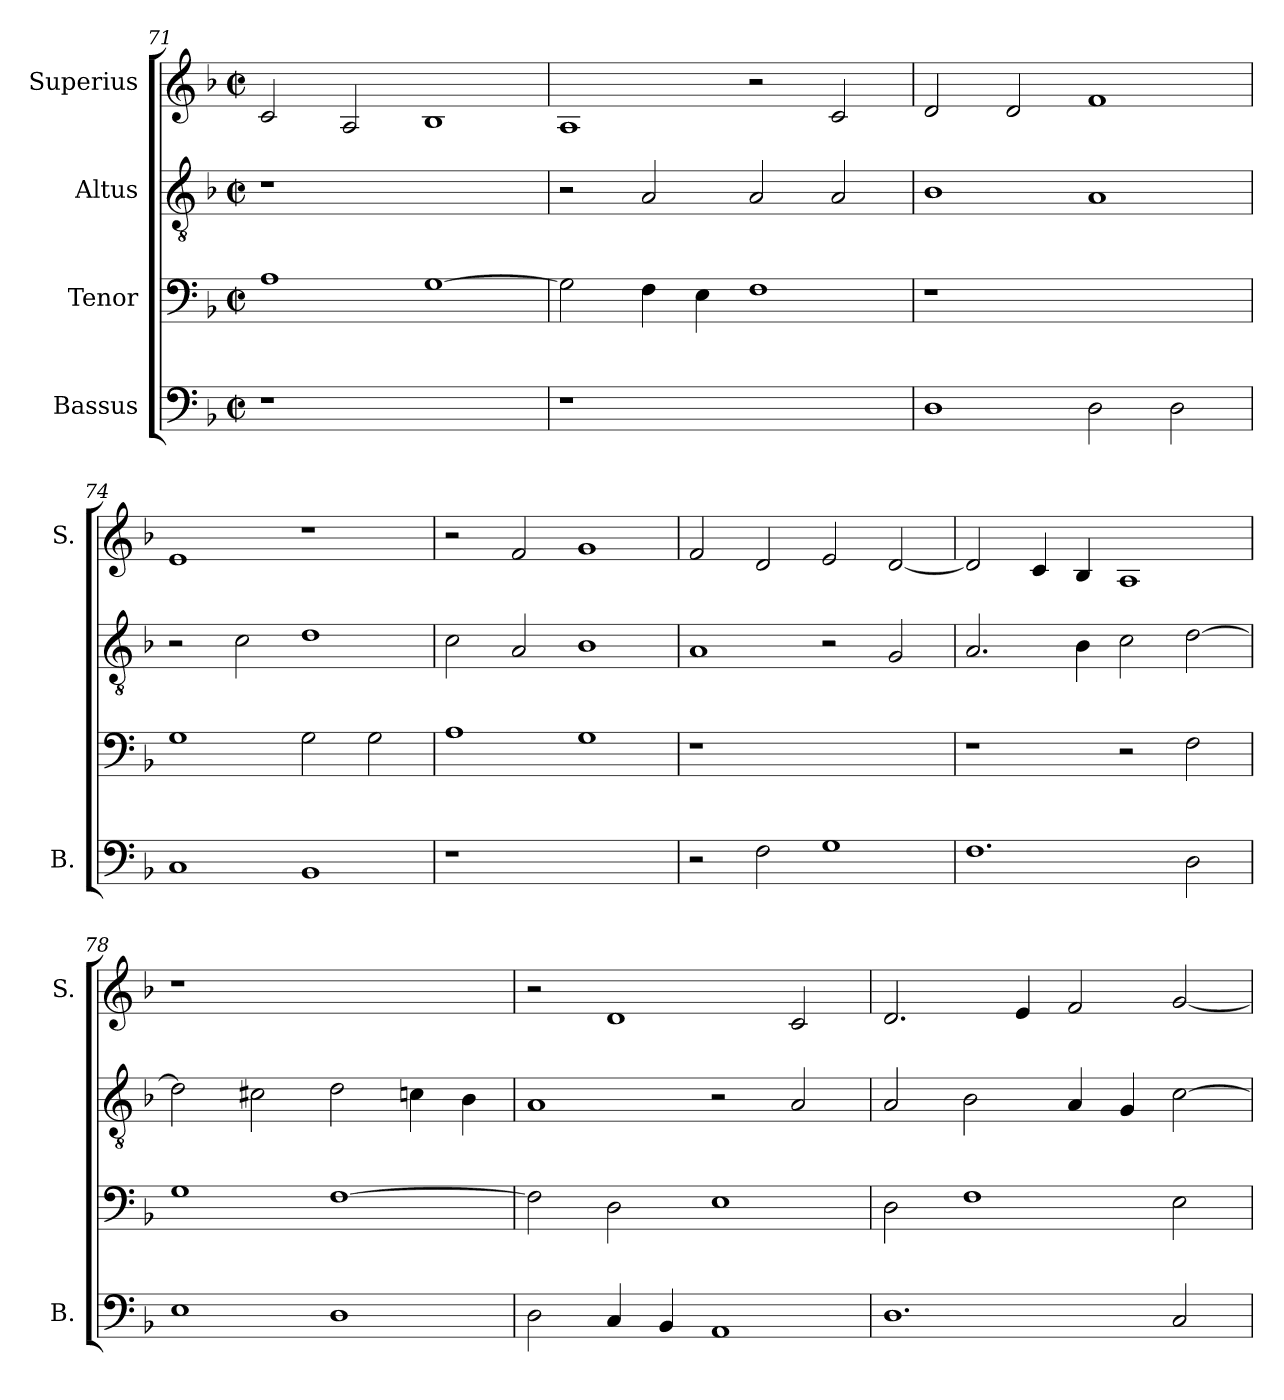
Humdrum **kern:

**kern	**kern	**kern	**kern
*part4	*part3	*part2	*part1
*staff4	*staff3	*staff2	*staff1
*I"Bassus	*I"Tenor	*I"Altus	*I"Superius
*I'B.	*	*	*I'S.
*clefF4	*clefF4	*clefGv2	*clefG2
*	*	*ITrd7c12	*
*k[b-]	*k[b-]	*k[b-]	*k[b-]
*F:	*F:	*F:	*F:
*M2/2	*M2/2	*M2/2	*M2/2
*met(c|)	*met(c|)	*met(c|)	*met(c|)
=71	=71	=71	=71
!LO:N:vis=1	!	!LO:N:vis=1	!
1r	1Ai	1r	2ci/
.	.	.	2Ai/
1ryy	[>1Gi	1ryy	1B-i
=72	=72	=72	=72
!LO:N:vis=1	!	!	!
1r	2Gi\]	2r	1Ai
.	4Fi\	2AAi/	.
.	4Ei\	.	.
1ryy	1Fi	2AAi/	2r
.	.	2AAi/	2ci/
=73	=73	=73	=73
!	!LO:N:vis=1	!	!
1Di	1r	1BB-i	2di/
.	.	.	2di/
2Di\	1ryy	1AAi	1fi
2Di\	.	.	.
!!LO:PB:g=z
=74	=74	=74	=74
1Ci	1Gi	2r	1ei
.	.	2Ci\	.
1BB-i	2Gi\	1Di	1r
.	2Gi\	.	.
=75	=75	=75	=75
!LO:N:vis=1	!	!	!
1r	1Ai	2Ci\	2r
.	.	2AAi/	2fi/
1ryy	1Gi	1BB-i	1gi
=76	=76	=76	=76
!	!LO:N:vis=1	!	!
2r	1r	1AAi	2fi/
2Fi\	.	.	2di/
1Gi	1ryy	2r	2ei/
.	.	2GGi/	[<2di/
=77	=77	=77	=77
1.Fi	1r	2.AAi/	2di/]
.	.	.	4ci/
.	.	4BB-i\	4B-i/
.	2r	2Ci\	1Ai
2Di\	2Fi\	[>2Di\	.
=78	=78	=78	=78
!	!	!	!LO:N:vis=1
1Ei	1Gi	2Di\]	1r
.	.	2C#Xi\	.
1Di	[>1Fi	2Di\	1ryy
.	.	4Ci\	.
.	.	4BB-i\	.
!!LO:LB:g=z
=79	=79	=79	=79
2Di\	2Fi\]	1AAi	2r
4Ci/	2Di\	.	1di
4BB-i/	.	.	.
1AAi	1Ei	2r	.
.	.	2AAi/	2ci/
=80	=80	=80	=80
1.Di	2Di\	2AAi/	2.di/
.	1Fi	2BB-i\	.
.	.	.	4ei/
.	.	4AAi/	2fi/
.	.	4GGi/	.
2Ci/	2Ei\	[>2Ci\	[<2gi/
=	=	=	=
*-	*-	*-	*-
